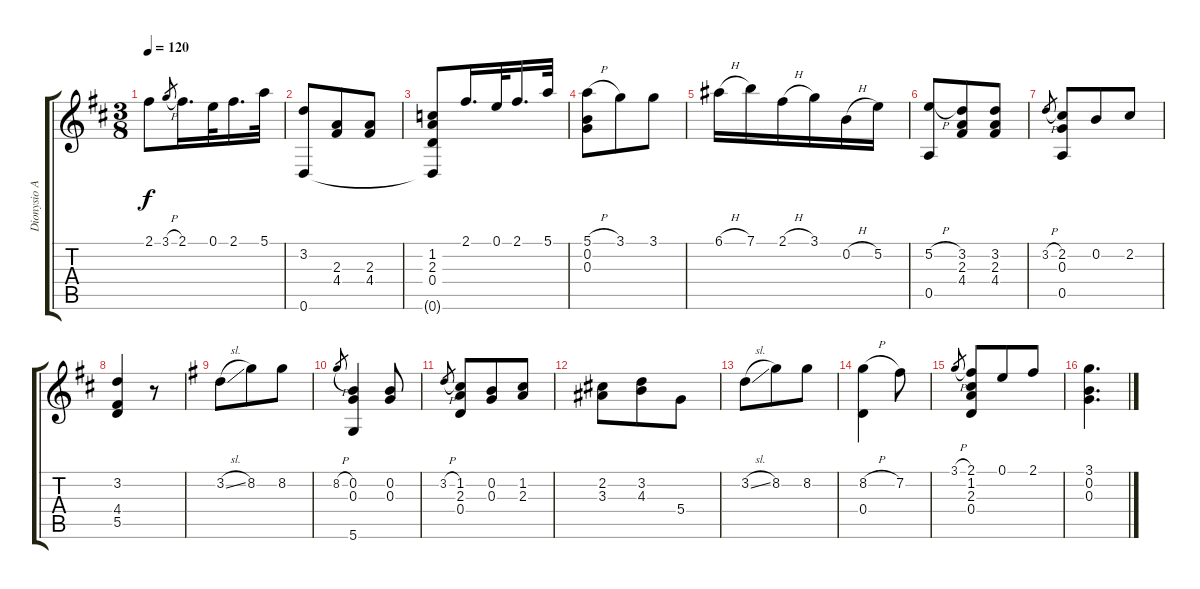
\track ("Dionysio Aguado" "Dionysio A") {instrument acousticguitarnylon}
\staff {score tabs}
\tuning (E4 B3 G3 D3 A2 D2) {hide}
\ts (3 8)
\tempo 120
\clef g2
\ks d
2.1.8{dy f} 3.1{h}.8{gr} 2.1.16{d} 0.1.32 2.1.16{d} 5.1.32 |
(3.2 0.6).8 (2.3 4.4).8 (2.3 4.4).8 |
(1.2 2.3 0.4 0.6{t}).8 2.1.16{d} 0.1.32 2.1.16{d} 5.1.32 |
(5.1{h} 0.2 0.3).8 3.1.8 3.1.8 |
6.1{h}.16 7.1.16 2.1{h}.16 3.1.16 0.2{h}.16 5.2.16 |
(5.2{h} 0.5).8 (3.2 2.3 4.4).8 (3.2 2.3 4.4).8 |
3.2{h}.8{gr} (2.2 0.3 0.5).8 0.2.8 2.2.8 |
(3.2 4.4 5.5).4 r.8 |
\ks g
3.2{sl}.8 8.2.8 8.2.8 |
8.2{h}.8{gr} (0.2 0.3 5.6).4 (0.2 0.3).8 |
3.2{h}.8{gr} (1.2 2.3 0.4).8 (0.2 0.3).8 (1.2 2.3).8 |
(2.2 3.3).8 (3.2 4.3).8 5.4.8 |
3.2{sl}.8 8.2.8 8.2.8 |
(8.2{h} 0.4).4 7.2.8 |
3.1{h}.8{gr} (2.1 1.2 2.3 0.4).8 0.1.8 2.1.8 |
(3.1 0.2 0.3).4{d}
